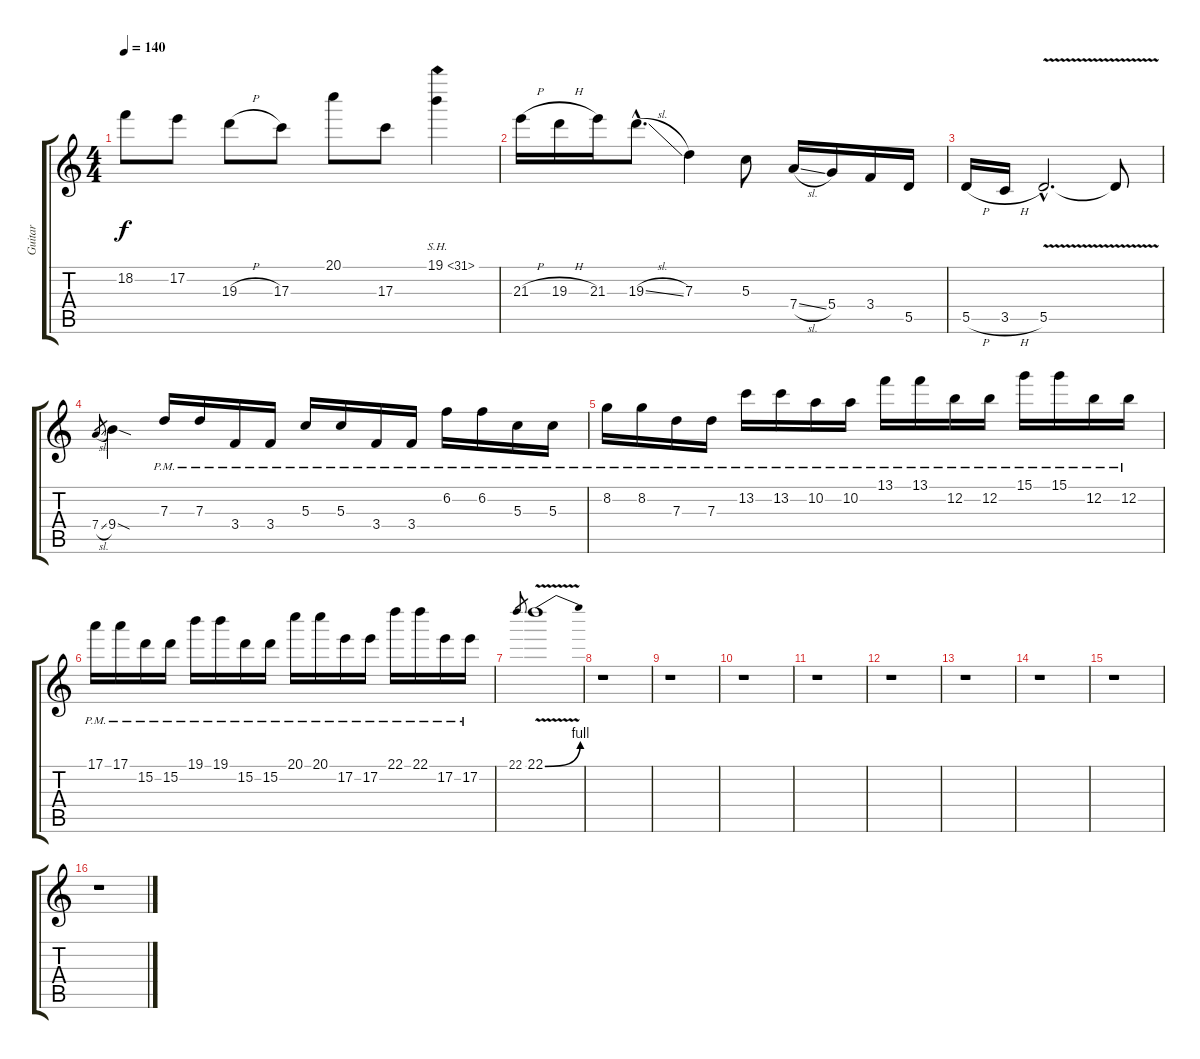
\track ("Guitar" "Guitar") {instrument distortionguitar}
\staff {score tabs}
\tuning (E4 B3 G3 D3 A2 E2) {hide}
\ts (4 4)
\tempo 140
\clef g2
\ks c
18.2{t}.8{dy f} 17.2.8 19.3{h}.8 17.3.8 20.1.8 17.3.8 19.1{sh 12}.4 |
21.3{h}.16 19.3{h}.16 21.3.16 19.3{sl hac}.8{d} 7.3.4 5.3.8 7.4{sl}.16 5.4.16 3.4.16 5.5.16 |
5.5{h}.16 3.5{h}.16 5.5{v hac}.2{d} 5.5{t}.8 |
7.4{sl}.8{gr} 9.4{sod}.4 7.3{pm}.16 7.3{pm}.16 3.4{pm}.16 3.4{pm}.16 5.3{pm}.16 5.3{pm}.16 3.4{pm}.16 3.4{pm}.16 6.2{pm}.16 6.2{pm}.16 5.3{pm}.16 5.3{pm}.16 |
8.2{pm}.16 8.2{pm}.16 7.3{pm}.16 7.3{pm}.16 13.2{pm}.16 13.2{pm}.16 10.2{pm}.16 10.2{pm}.16 13.1{pm}.16 13.1{pm}.16 12.2{pm}.16 12.2{pm}.16 15.1{pm}.16 15.1{pm}.16 12.2{pm}.16 12.2{pm}.16 |
17.1{pm}.16 17.1{pm}.16 15.2{pm}.16 15.2{pm}.16 19.1{pm}.16 19.1{pm}.16 15.2{pm}.16 15.2{pm}.16 20.1{pm}.16 20.1{pm}.16 17.2{pm}.16 17.2{pm}.16 22.1{pm}.16 22.1{pm}.16 17.2{pm}.16 17.2{pm}.16 |
22.1.8{gr} 22.1{be (bend 0 0 60 4) v}.1 |
r.1 |
r.1 |
r.1 |
r.1 |
r.1 |
r.1 |
r.1 |
r.1 |
r.1
